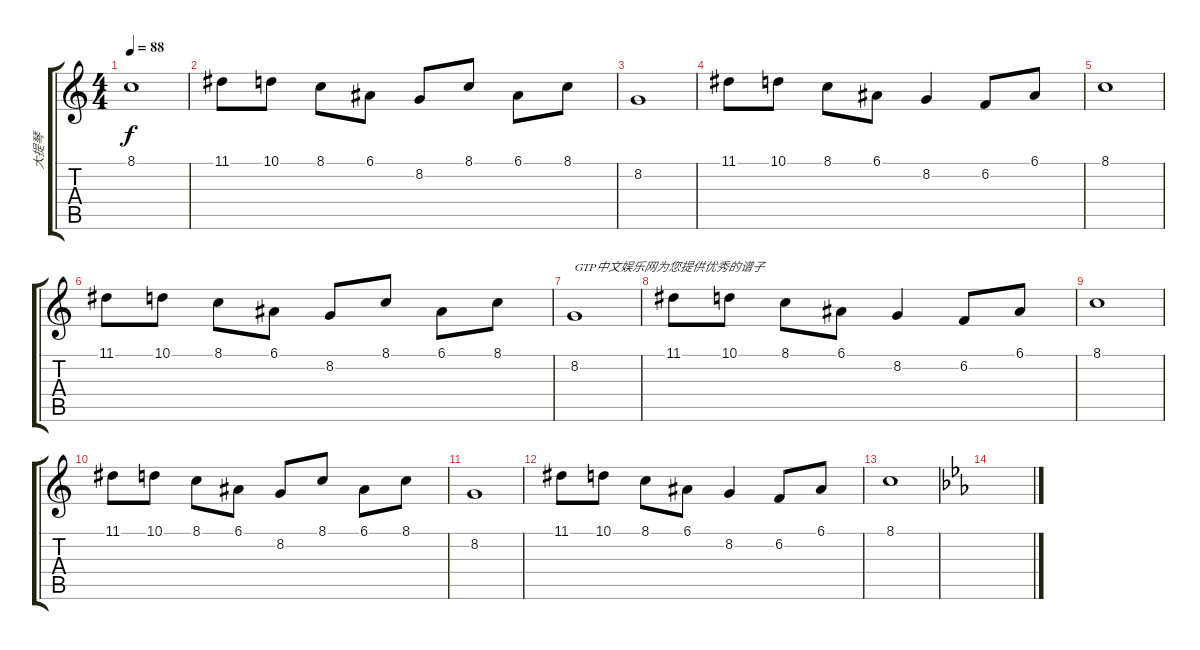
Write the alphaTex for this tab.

\track ("大提琴" "大提琴") {instrument cello}
\staff {score tabs}
\tuning (E4 B3 G3 D3 A2 E2) {hide}
\ts (4 4)
\tempo 88
\clef g2
\ks c
8.1.1{dy f} |
11.1.8 10.1.8 8.1.8 6.1.8 8.2.8 8.1.8 6.1.8 8.1.8 |
8.2.1 |
11.1.8 10.1.8 8.1.8 6.1.8 8.2.4 6.2.8 6.1.8 |
8.1.1 |
11.1.8 10.1.8 8.1.8 6.1.8 8.2.8 8.1.8 6.1.8 8.1.8 |
8.2.1{txt "GTP中文娱乐网为您提供优秀的谱子"} |
11.1.8 10.1.8 8.1.8 6.1.8 8.2.4 6.2.8 6.1.8 |
8.1.1 |
11.1.8 10.1.8 8.1.8 6.1.8 8.2.8 8.1.8 6.1.8 8.1.8 |
8.2.1 |
11.1.8 10.1.8 8.1.8 6.1.8 8.2.4 6.2.8 6.1.8 |
8.1.1 |
\ks eb
